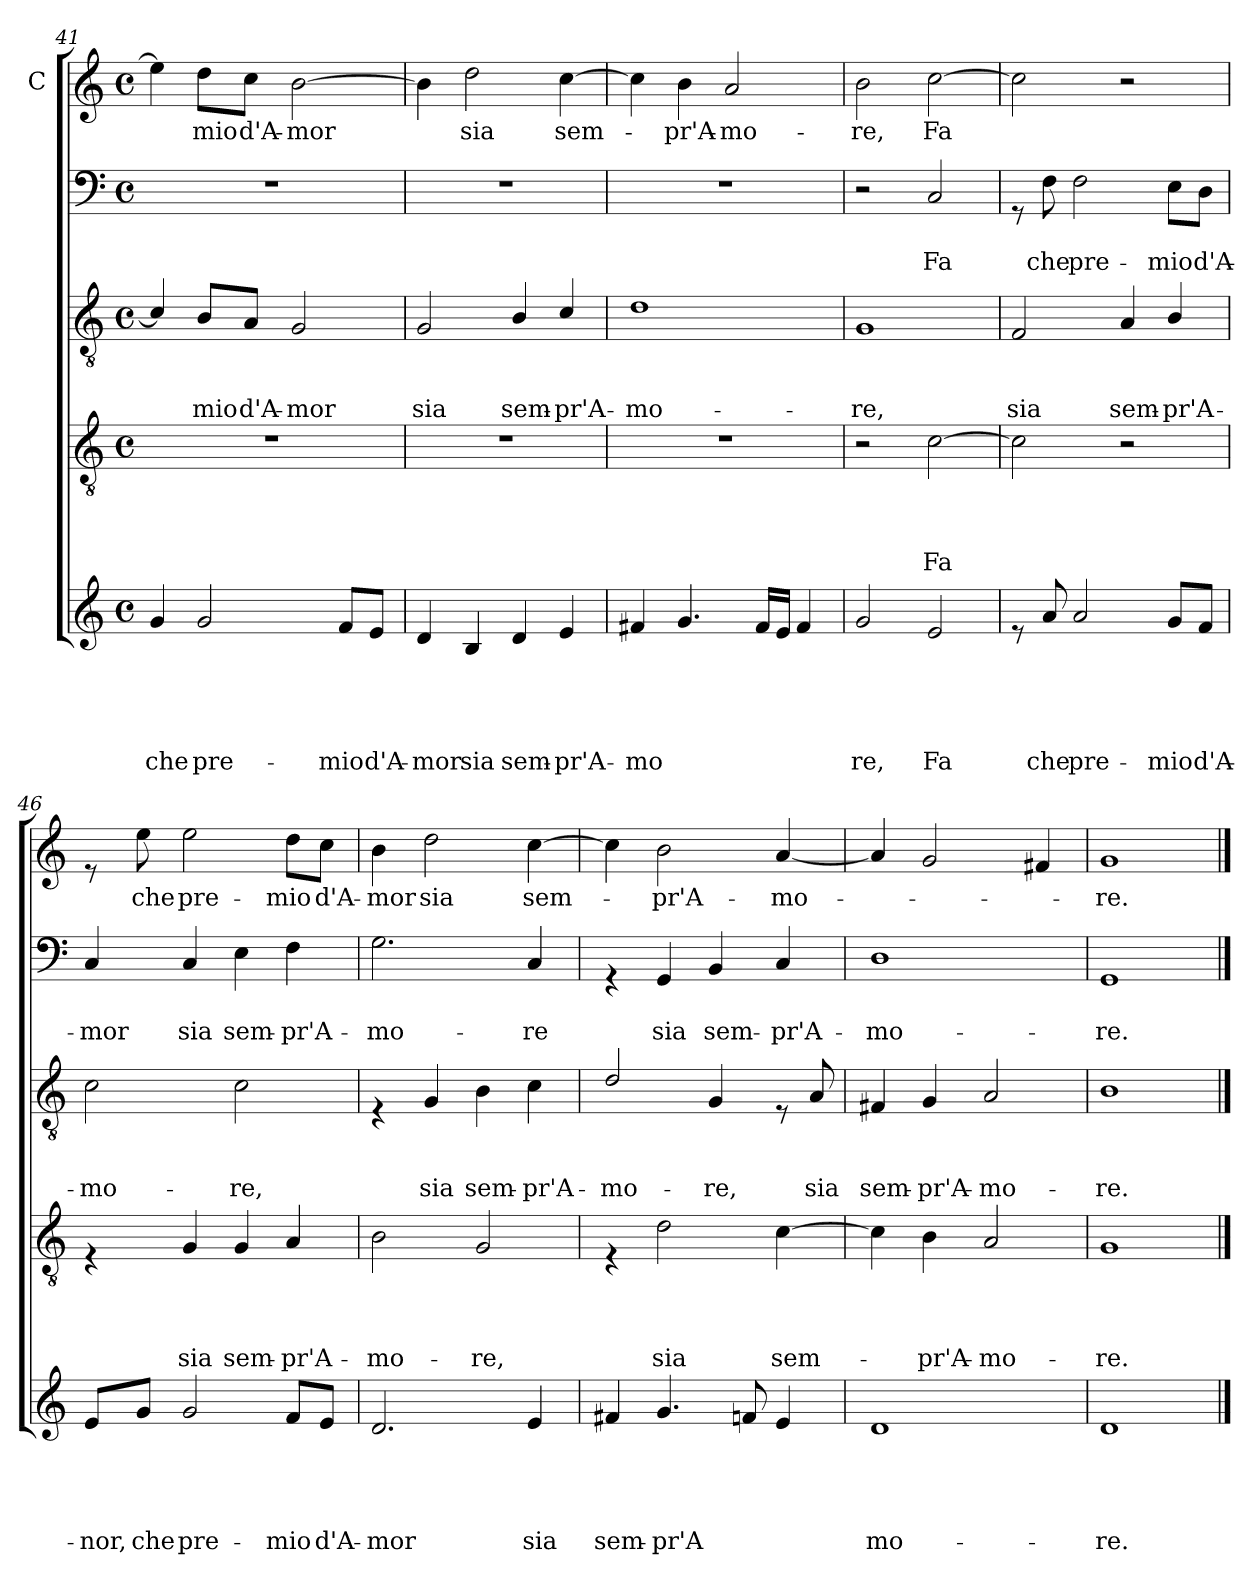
**kern	**text	**text	**text	**text	**text	**kern	**text	**text	**text	**text	**kern	**text	**text	**text	**kern	**text	**text	**kern	**text
*part5	*part5	*part5	*part5	*part5	*part5	*part4	*part4	*part4	*part4	*part4	*part3	*part3	*part3	*part3	*part2	*part2	*part2	*part1	*part1
*staff5	*staff5	*staff5	*staff5	*staff5	*staff5	*staff4	*staff4	*staff4	*staff4	*staff4	*staff3	*staff3	*staff3	*staff3	*staff2	*staff2	*staff2	*staff1	*staff1
*	*	*	*	*	*	*	*	*	*	*	*	*	*	*	*	*	*	*I"C	*
!!LO:LB:g=z
*clefG2	*	*	*	*	*	*clefGv2	*	*	*	*	*clefGv2	*	*	*	*clefF4	*	*	*clefG2	*
*k[]	*	*	*	*	*	*k[]	*	*	*	*	*k[]	*	*	*	*k[]	*	*	*k[]	*
*C:	*	*	*	*	*	*C:	*	*	*	*	*C:	*	*	*	*C:	*	*	*C:	*
*M4/4	*	*	*	*	*	*M4/4	*	*	*	*	*M4/4	*	*	*	*M4/4	*	*	*M4/4	*
*met(c)	*	*	*	*	*	*met(c)	*	*	*	*	*met(c)	*	*	*	*met(c)	*	*	*met(c)	*
=41	=41	=41	=41	=41	=41	=41	=41	=41	=41	=41	=41	=41	=41	=41	=41	=41	=41	=41	=41
!	!	!	!	!	!LO:LY:b	!	!	!	!	!	!	!	!	!	!	!	!	!	!
4g/	.	.	.	.	che	1r	.	.	.	.	4c/]	.	.	.	1r	.	.	4ee\]	.
!	!	!	!	!	!LO:LY:b	!	!	!	!	!	!	!	!	!LO:LY:b	!	!	!	!	!LO:LY:b
2g/	.	.	.	.	pre-	.	.	.	.	.	8B/L	.	.	-mio	.	.	.	8dd\L	-mio
!	!	!	!	!	!	!	!	!	!	!	!	!	!	!LO:LY:b	!	!	!	!	!LO:LY:b
.	.	.	.	.	.	.	.	.	.	.	8A/J	.	.	d'A-	.	.	.	8cc\J	d'A-
!	!	!	!	!	!	!	!	!	!	!	!	!	!	!LO:LY:b	!	!	!	!	!LO:LY:b
.	.	.	.	.	.	.	.	.	.	.	2G/	.	.	-mor	.	.	.	[>2b\	-mor
!	!	!	!	!	!LO:LY:b	!	!	!	!	!	!	!	!	!	!	!	!	!	!
8f/L	.	.	.	.	-mio	.	.	.	.	.	.	.	.	.	.	.	.	.	.
!	!	!	!	!	!LO:LY:b	!	!	!	!	!	!	!	!	!	!	!	!	!	!
8e/J	.	.	.	.	d'A-	.	.	.	.	.	.	.	.	.	.	.	.	.	.
=42	=42	=42	=42	=42	=42	=42	=42	=42	=42	=42	=42	=42	=42	=42	=42	=42	=42	=42	=42
!	!	!	!	!	!LO:LY:b	!	!	!	!	!	!	!	!	!LO:LY:b	!	!	!	!	!
4d/	.	.	.	.	-mor	1r	.	.	.	.	2G/	.	.	sia	1r	.	.	4b\]	.
!	!	!	!	!	!LO:LY:b	!	!	!	!	!	!	!	!	!	!	!	!	!	!LO:LY:b
4B/	.	.	.	.	sia	.	.	.	.	.	.	.	.	.	.	.	.	2dd\	sia
!	!	!	!	!	!LO:LY:b	!	!	!	!	!	!	!	!	!LO:LY:b	!	!	!	!	!
4d/	.	.	.	.	sem-	.	.	.	.	.	4B/	.	.	sem-	.	.	.	.	.
!	!	!	!	!	!LO:LY:b	!	!	!	!	!	!	!	!	!LO:LY:b	!	!	!	!	!LO:LY:b
4e/	.	.	.	.	-pr'A-	.	.	.	.	.	4c/	.	.	-pr'A-	.	.	.	[>4cc\	sem-
=43	=43	=43	=43	=43	=43	=43	=43	=43	=43	=43	=43	=43	=43	=43	=43	=43	=43	=43	=43
!	!	!	!	!	!LO:LY:b	!	!	!	!	!	!	!	!	!LO:LY:b	!	!	!	!	!
4f#X/	.	.	.	.	-mo	1r	.	.	.	.	1d	.	.	-mo-	1r	.	.	4cc\]	.
!	!	!	!	!	!	!	!	!	!	!	!	!	!	!	!	!	!	!	!LO:LY:b
4.g/	.	.	.	.	.	.	.	.	.	.	.	.	.	.	.	.	.	4b\	-pr'A-
!	!	!	!	!	!	!	!	!	!	!	!	!	!	!	!	!	!	!	!LO:LY:b
.	.	.	.	.	.	.	.	.	.	.	.	.	.	.	.	.	.	2a/	-mo-
16f#/LL	.	.	.	.	.	.	.	.	.	.	.	.	.	.	.	.	.	.	.
16e/JJ	.	.	.	.	.	.	.	.	.	.	.	.	.	.	.	.	.	.	.
4f#/	.	.	.	.	.	.	.	.	.	.	.	.	.	.	.	.	.	.	.
=44	=44	=44	=44	=44	=44	=44	=44	=44	=44	=44	=44	=44	=44	=44	=44	=44	=44	=44	=44
!	!	!	!	!	!LO:LY:b	!	!	!	!	!	!	!	!	!LO:LY:b	!	!	!	!	!LO:LY:b
2g/	.	.	.	.	re,	2r	.	.	.	.	1G	.	.	-re,	2r	.	.	2b\	-re,
!	!	!	!	!	!LO:LY:b	!	!	!	!	!LO:LY:b	!	!	!	!	!	!	!LO:LY:b	!	!LO:LY:b
2e/	.	.	.	.	Fa	[>2c\	.	.	.	Fa	.	.	.	.	2C/	.	Fa	[>2cc\	Fa
=45	=45	=45	=45	=45	=45	=45	=45	=45	=45	=45	=45	=45	=45	=45	=45	=45	=45	=45	=45
!	!	!	!	!	!	!	!	!	!	!	!	!	!	!LO:LY:b	!	!	!	!	!
8re	.	.	.	.	.	2c\]	.	.	.	.	2F/	.	.	sia	8rGG	.	.	2cc\]	.
!	!	!	!	!	!LO:LY:b	!	!	!	!	!	!	!	!	!	!	!	!LO:LY:b	!	!
8a/	.	.	.	.	che	.	.	.	.	.	.	.	.	.	8F\	.	che	.	.
!	!	!	!	!	!LO:LY:b	!	!	!	!	!	!	!	!	!	!	!	!LO:LY:b	!	!
2a/	.	.	.	.	pre-	.	.	.	.	.	.	.	.	.	2F\	.	pre-	.	.
!	!	!	!	!	!	!	!	!	!	!	!	!	!	!LO:LY:b	!	!	!	!	!
.	.	.	.	.	.	2r	.	.	.	.	4A/	.	.	sem-	.	.	.	2r	.
!	!	!	!	!	!LO:LY:b	!	!	!	!	!	!	!	!	!LO:LY:b	!	!	!LO:LY:b	!	!
8g/L	.	.	.	.	-mio	.	.	.	.	.	4B/	.	.	-pr'A-	8E\L	.	-mio	.	.
!	!	!	!	!	!LO:LY:b	!	!	!	!	!	!	!	!	!	!	!	!LO:LY:b	!	!
8f/J	.	.	.	.	d'A-	.	.	.	.	.	.	.	.	.	8D\J	.	d'A-	.	.
!!LO:LB:g=z
=46	=46	=46	=46	=46	=46	=46	=46	=46	=46	=46	=46	=46	=46	=46	=46	=46	=46	=46	=46
!	!	!	!	!	!LO:LY:b	!	!	!	!	!	!	!	!	!LO:LY:b	!	!	!LO:LY:b	!	!
8e/L	.	.	.	.	-nor,	4rE	.	.	.	.	2c\	.	.	-mo-	4C/	.	-mor	8re	.
!	!	!	!	!	!LO:LY:b	!	!	!	!	!	!	!	!	!	!	!	!	!	!LO:LY:b
8g/J	.	.	.	.	che	.	.	.	.	.	.	.	.	.	.	.	.	8ee\	che
!	!	!	!	!	!LO:LY:b	!	!	!	!	!LO:LY:b	!	!	!	!	!	!	!LO:LY:b	!	!LO:LY:b
2g/	.	.	.	.	pre-	4G/	.	.	.	sia	.	.	.	.	4C/	.	sia	2ee\	pre-
!	!	!	!	!	!	!	!	!	!	!LO:LY:b	!	!	!	!LO:LY:b	!	!	!LO:LY:b	!	!
.	.	.	.	.	.	4G/	.	.	.	sem-	2c\	.	.	-re,	4E\	.	sem-	.	.
!	!	!	!	!	!LO:LY:b	!	!	!	!	!LO:LY:b	!	!	!	!	!	!	!LO:LY:b	!	!LO:LY:b
8f/L	.	.	.	.	-mio	4A/	.	.	.	-pr'A-	.	.	.	.	4F\	.	-pr'A-	8dd\L	-mio
!	!	!	!	!	!LO:LY:b	!	!	!	!	!	!	!	!	!	!	!	!	!	!LO:LY:b
8e/J	.	.	.	.	d'A-	.	.	.	.	.	.	.	.	.	.	.	.	8cc\J	d'A-
=47	=47	=47	=47	=47	=47	=47	=47	=47	=47	=47	=47	=47	=47	=47	=47	=47	=47	=47	=47
!	!	!	!	!	!LO:LY:b	!	!	!	!	!LO:LY:b	!	!	!	!	!	!	!LO:LY:b	!	!LO:LY:b
2.d/	.	.	.	.	-mor	2B\	.	.	.	-mo-	4rE	.	.	.	2.G\	.	-mo-	4b\	-mor
!	!	!	!	!	!	!	!	!	!	!	!	!	!	!LO:LY:b	!	!	!	!	!LO:LY:b
.	.	.	.	.	.	.	.	.	.	.	4G/	.	.	sia	.	.	.	2dd\	sia
!	!	!	!	!	!	!	!	!	!	!LO:LY:b	!	!	!	!LO:LY:b	!	!	!	!	!
.	.	.	.	.	.	2G/	.	.	.	-re,	4B\	.	.	sem-	.	.	.	.	.
!	!	!	!	!	!LO:LY:b	!	!	!	!	!	!	!	!	!LO:LY:b	!	!	!LO:LY:b	!	!LO:LY:b
4e/	.	.	.	.	sia	.	.	.	.	.	4c\	.	.	-pr'A-	4C/	.	-re	[>4cc\	sem-
=48	=48	=48	=48	=48	=48	=48	=48	=48	=48	=48	=48	=48	=48	=48	=48	=48	=48	=48	=48
!	!	!	!	!	!LO:LY:b	!	!	!	!	!	!	!	!	!LO:LY:b	!	!	!	!	!
4f#X/	.	.	.	.	sem-	4rE	.	.	.	.	2d/	.	.	-mo-	4rGG	.	.	4cc\]	.
!	!	!	!	!	!LO:LY:b	!	!	!	!	!LO:LY:b	!	!	!	!	!	!	!LO:LY:b	!	!LO:LY:b
4.g/	.	.	.	.	-pr'A	2d\	.	.	.	sia	.	.	.	.	4GG/	.	sia	2b\	-pr'A-
!	!	!	!	!	!	!	!	!	!	!	!	!	!	!LO:LY:b	!	!	!LO:LY:b	!	!
.	.	.	.	.	.	.	.	.	.	.	4G/	.	.	-re,	4BB/	.	sem-	.	.
8fn/	.	.	.	.	.	.	.	.	.	.	.	.	.	.	.	.	.	.	.
!	!	!	!	!	!	!	!	!	!	!LO:LY:b	!	!	!	!	!	!	!LO:LY:b	!	!LO:LY:b
4e/	.	.	.	.	.	[>4c\	.	.	.	sem-	8rE	.	.	.	4C/	.	-pr'A-	[<4a/	-mo-
!	!	!	!	!	!	!	!	!	!	!	!	!	!	!LO:LY:b	!	!	!	!	!
.	.	.	.	.	.	.	.	.	.	.	8A/	.	.	sia	.	.	.	.	.
=49	=49	=49	=49	=49	=49	=49	=49	=49	=49	=49	=49	=49	=49	=49	=49	=49	=49	=49	=49
!	!	!	!	!	!LO:LY:b	!	!	!	!	!	!	!	!	!LO:LY:b	!	!	!LO:LY:b	!	!
1d	.	.	.	.	mo-	4c\]	.	.	.	.	4F#X/	.	.	sem-	1D	.	-mo-	4a/]	.
!	!	!	!	!	!	!	!	!	!	!LO:LY:b	!	!	!	!LO:LY:b	!	!	!	!	!
.	.	.	.	.	.	4B\	.	.	.	-pr'A-	4G/	.	.	-pr'A-	.	.	.	2g/	.
!	!	!	!	!	!	!	!	!	!	!LO:LY:b	!	!	!	!LO:LY:b	!	!	!	!	!
.	.	.	.	.	.	2A/	.	.	.	-mo-	2A/	.	.	-mo-	.	.	.	.	.
.	.	.	.	.	.	.	.	.	.	.	.	.	.	.	.	.	.	4f#X/	.
=50	=50	=50	=50	=50	=50	=50	=50	=50	=50	=50	=50	=50	=50	=50	=50	=50	=50	=50	=50
!	!	!	!	!	!LO:LY:b	!	!	!	!	!LO:LY:b	!	!	!	!LO:LY:b	!	!	!LO:LY:b	!	!LO:LY:b
1d	.	.	.	.	-re.	1G	.	.	.	-re.	1B	.	.	-re.	1GG	.	-re.	1g	-re.
==	==	==	==	==	==	==	==	==	==	==	==	==	==	==	==	==	==	==	==
*-	*-	*-	*-	*-	*-	*-	*-	*-	*-	*-	*-	*-	*-	*-	*-	*-	*-	*-	*-
